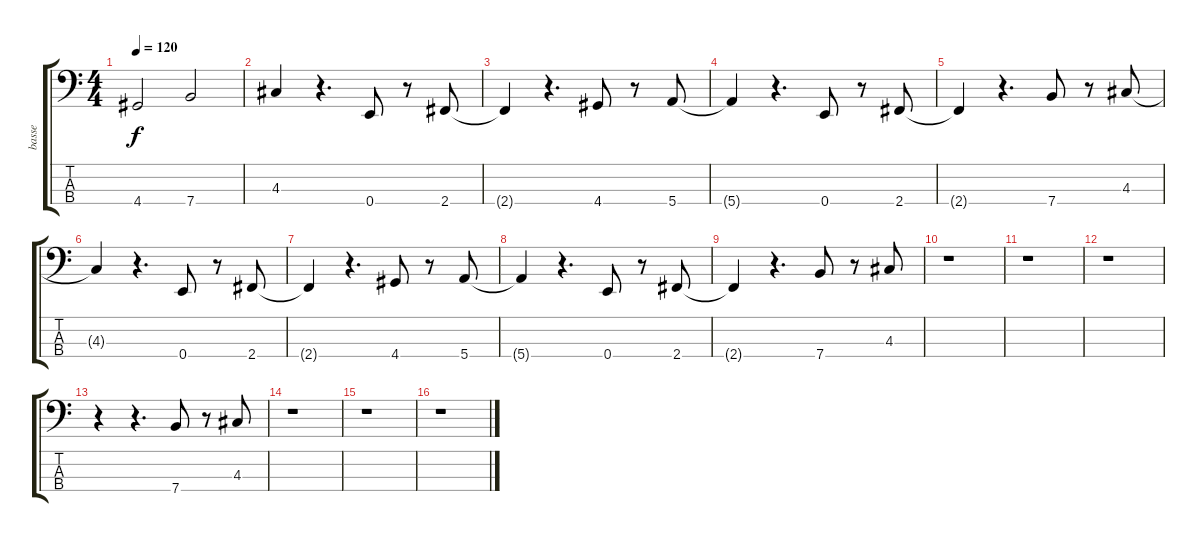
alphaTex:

\track ("basse" "basse") {instrument acousticguitarnylon}
\staff {score tabs}
\tuning (G2 D2 A1 E1) {hide}
\ts (4 4)
\tempo 120
\clef f4
\ks c
4.4{t}.2{dy f} 7.4.2 |
4.3.4 r.4{d} 0.4.8 r.8 2.4.8 |
2.4{t}.4 r.4{d} 4.4.8 r.8 5.4.8 |
5.4{t}.4 r.4{d} 0.4.8 r.8 2.4.8 |
2.4{t}.4 r.4{d} 7.4.8 r.8 4.3.8 |
4.3{t}.4 r.4{d} 0.4.8 r.8 2.4.8 |
2.4{t}.4 r.4{d} 4.4.8 r.8 5.4.8 |
5.4{t}.4 r.4{d} 0.4.8 r.8 2.4.8 |
2.4{t}.4 r.4{d} 7.4.8 r.8 4.3.8 |
r.1 |
r.1 |
r.1 |
r.4 r.4{d} 7.4.8 r.8 4.3.8 |
r.1 |
r.1 |
r.1
